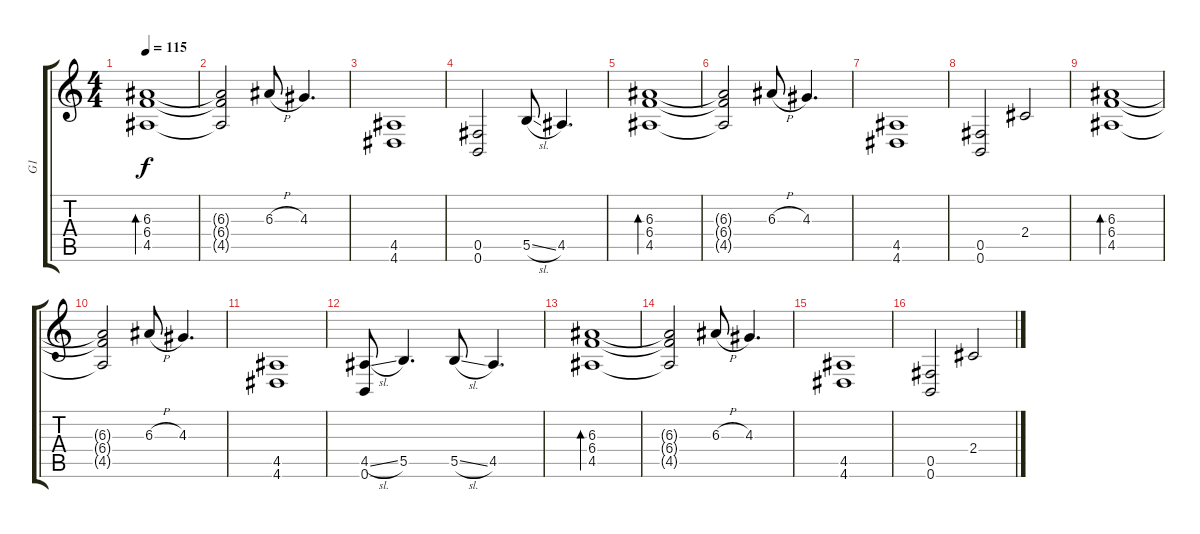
\track ("G1" "G1") {instrument electricguitarclean}
\staff {score tabs}
\tuning (Db4 Ab3 E3 B2 Gb2 B1) {hide}
\ts (4 4)
\tempo 115
\clef g2
\ks c
(6.3 6.4 4.5).1{bd 480 dy f} |
(6.3{t} 6.4{t} 4.5{t}).2 6.3{h}.8 4.3.4{d} |
(4.5 4.6).1 |
(0.5 0.6).2 5.5{sl}.8 4.5.4{d} |
(6.3 6.4 4.5).1{bd 480} |
(6.3{t} 6.4{t} 4.5{t}).2 6.3{h}.8 4.3.4{d} |
(4.5 4.6).1 |
(0.5 0.6).2 2.4.2 |
(6.3 6.4 4.5).1{bd 480} |
(6.3{t} 6.4{t} 4.5{t}).2 6.3{h}.8 4.3.4{d} |
(4.5 4.6).1 |
(4.5{sl} 0.6).8 5.5.4{d} 5.5{sl}.8 4.5.4{d} |
(6.3 6.4 4.5).1{bd 480} |
(6.3{t} 6.4{t} 4.5{t}).2 6.3{h}.8 4.3.4{d} |
(4.5 4.6).1 |
(0.5 0.6).2 2.4.2
